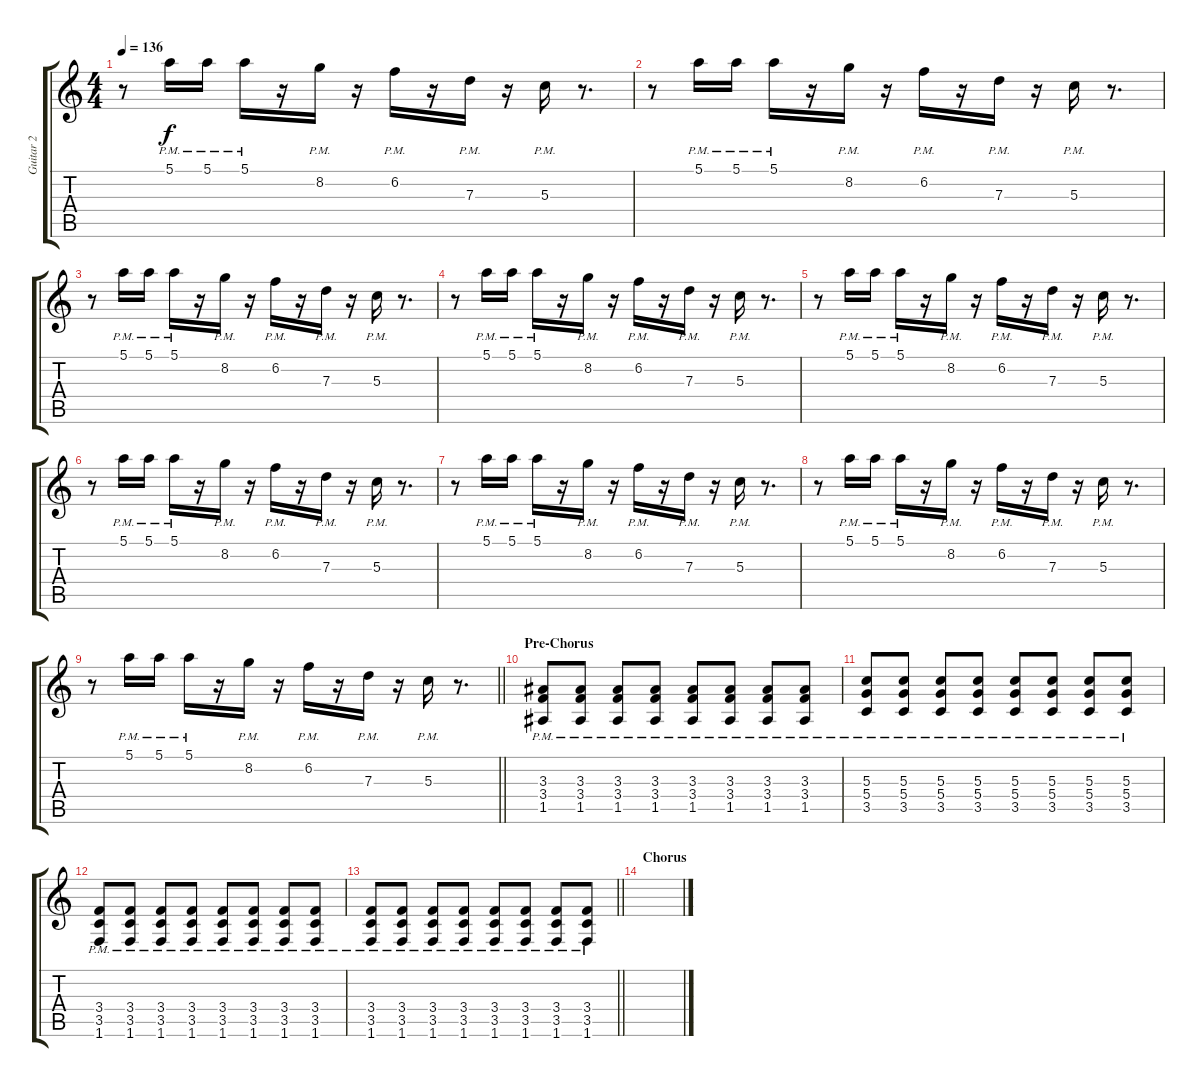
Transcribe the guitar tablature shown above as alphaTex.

\track ("Guitar 2" "Guitar 2") {instrument electricguitarmuted}
\staff {score tabs}
\tuning (E4 B3 G3 D3 A2 E2) {hide}
\ts (4 4)
\tempo 136
\clef g2
\ks c
r.8{dy f} 5.1{pm}.16 5.1{pm}.16 5.1{pm}.16 r.16 8.2{pm}.16 r.16 6.2{pm}.16 r.16 7.3{pm}.16 r.16 5.3{pm}.16 r.8{d} |
r.8 5.1{pm}.16 5.1{pm}.16 5.1{pm}.16 r.16 8.2{pm}.16 r.16 6.2{pm}.16 r.16 7.3{pm}.16 r.16 5.3{pm}.16 r.8{d} |
r.8 5.1{pm}.16 5.1{pm}.16 5.1{pm}.16 r.16 8.2{pm}.16 r.16 6.2{pm}.16 r.16 7.3{pm}.16 r.16 5.3{pm}.16 r.8{d} |
r.8 5.1{pm}.16 5.1{pm}.16 5.1{pm}.16 r.16 8.2{pm}.16 r.16 6.2{pm}.16 r.16 7.3{pm}.16 r.16 5.3{pm}.16 r.8{d} |
r.8 5.1{pm}.16 5.1{pm}.16 5.1{pm}.16 r.16 8.2{pm}.16 r.16 6.2{pm}.16 r.16 7.3{pm}.16 r.16 5.3{pm}.16 r.8{d} |
r.8 5.1{pm}.16 5.1{pm}.16 5.1{pm}.16 r.16 8.2{pm}.16 r.16 6.2{pm}.16 r.16 7.3{pm}.16 r.16 5.3{pm}.16 r.8{d} |
r.8 5.1{pm}.16 5.1{pm}.16 5.1{pm}.16 r.16 8.2{pm}.16 r.16 6.2{pm}.16 r.16 7.3{pm}.16 r.16 5.3{pm}.16 r.8{d} |
r.8 5.1{pm}.16 5.1{pm}.16 5.1{pm}.16 r.16 8.2{pm}.16 r.16 6.2{pm}.16 r.16 7.3{pm}.16 r.16 5.3{pm}.16 r.8{d} |
\barLineRight lightlight
r.8 5.1{pm}.16 5.1{pm}.16 5.1{pm}.16 r.16 8.2{pm}.16 r.16 6.2{pm}.16 r.16 7.3{pm}.16 r.16 5.3{pm}.16 r.8{d} |
\section ("" "Pre-Chorus")
(3.3{pm} 3.4{pm} 1.5{pm}).8 (3.3{pm} 3.4{pm} 1.5{pm}).8 (3.3{pm} 3.4{pm} 1.5{pm}).8 (3.3{pm} 3.4{pm} 1.5{pm}).8 (3.3{pm} 3.4{pm} 1.5{pm}).8 (3.3{pm} 3.4{pm} 1.5{pm}).8 (3.3{pm} 3.4{pm} 1.5{pm}).8 (3.3{pm} 3.4{pm} 1.5{pm}).8 |
(5.3{pm} 5.4{pm} 3.5{pm}).8 (5.3{pm} 5.4{pm} 3.5{pm}).8 (5.3{pm} 5.4{pm} 3.5{pm}).8 (5.3{pm} 5.4{pm} 3.5{pm}).8 (5.3{pm} 5.4{pm} 3.5{pm}).8 (5.3{pm} 5.4{pm} 3.5{pm}).8 (5.3{pm} 5.4{pm} 3.5{pm}).8 (5.3{pm} 5.4{pm} 3.5{pm}).8 |
(3.4{pm} 3.5{pm} 1.6{pm}).8 (3.4{pm} 3.5{pm} 1.6{pm}).8 (3.4{pm} 3.5{pm} 1.6{pm}).8 (3.4{pm} 3.5{pm} 1.6{pm}).8 (3.4{pm} 3.5{pm} 1.6{pm}).8 (3.4{pm} 3.5{pm} 1.6{pm}).8 (3.4{pm} 3.5{pm} 1.6{pm}).8 (3.4{pm} 3.5{pm} 1.6{pm}).8 |
\barLineRight lightlight
(3.4{pm} 3.5{pm} 1.6{pm}).8 (3.4{pm} 3.5{pm} 1.6{pm}).8 (3.4{pm} 3.5{pm} 1.6{pm}).8 (3.4{pm} 3.5{pm} 1.6{pm}).8 (3.4{pm} 3.5{pm} 1.6{pm}).8 (3.4{pm} 3.5{pm} 1.6{pm}).8 (3.4{pm} 3.5{pm} 1.6{pm}).8 (3.4{pm} 3.5{pm} 1.6{pm}).8 |
\section ("" "Chorus")
